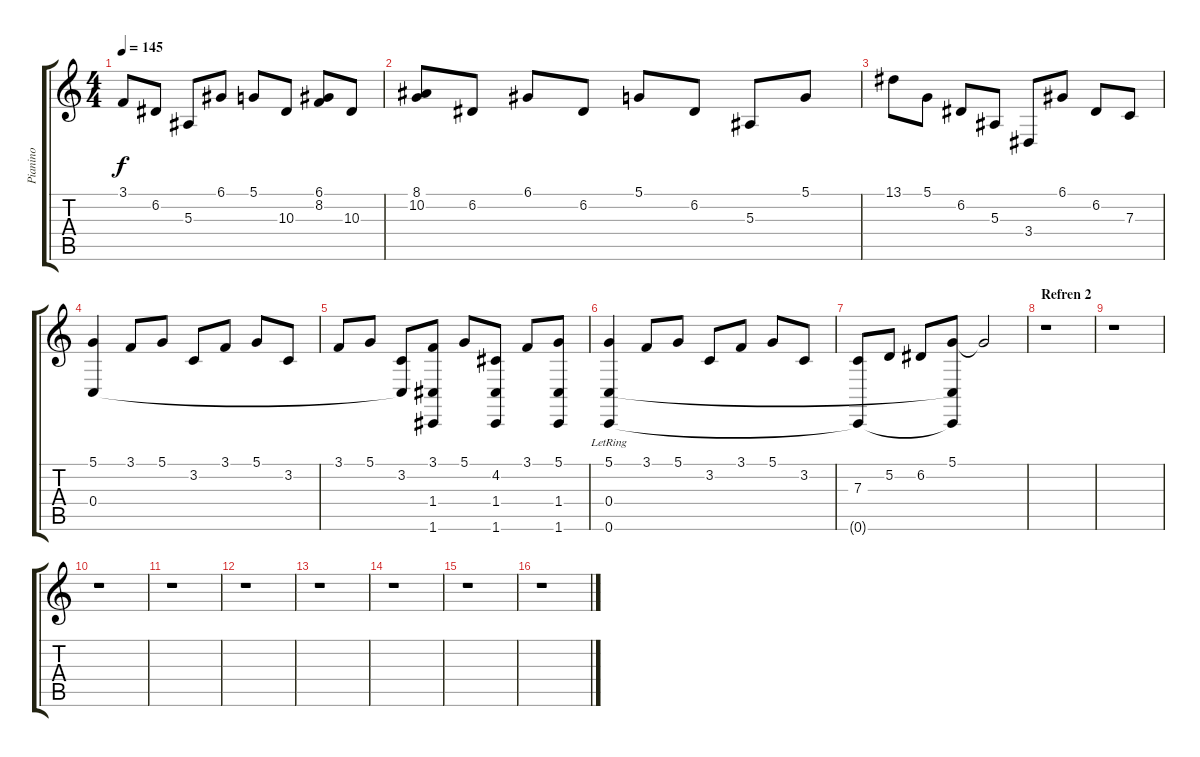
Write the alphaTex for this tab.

\track ("Pianino" "Pianino") {instrument acousticgrandpiano}
\staff {score tabs}
\tuning (D4 A3 F3 C3 G2 C2) {hide}
\ts (4 4)
\tempo 145
\clef g2
\ks c
3.1.8{dy f} 6.2.8 5.3.8 6.1.8 5.1.8 10.3.8 (6.1 8.2).8 10.3.8 |
(8.1 10.2).8 6.2.8 6.1.8 6.2.8 5.1.8 6.2.8 5.3.8 5.1.8 |
13.1.8 5.1.8 6.2.8 5.3.8 3.4.8 6.1.8 6.2.8 7.3.8 |
(5.1 0.4).4 3.1.8 5.1.8 3.2.8 3.1.8 5.1.8 3.2.8 |
3.1.8 5.1.8 (3.2 0.4{t}).8 (3.1 1.4 1.6).8 5.1.8 (4.2 1.4 1.6).8 3.1.8 (5.1 1.4 1.6).8 |
(5.1 0.4{lr} 0.6{lr}).4 3.1.8 5.1.8 3.2.8 3.1.8 5.1.8 3.2.8 |
(7.3 0.6{t}).8{volume 16} 5.2.8 6.2.8 (5.1 0.4{t} 0.6{t}).8 5.1{t}.2 |
\section ("" "Refren 2")
r.1 |
r.1 |
r.1 |
r.1 |
r.1 |
r.1 |
r.1 |
r.1 |
r.1
